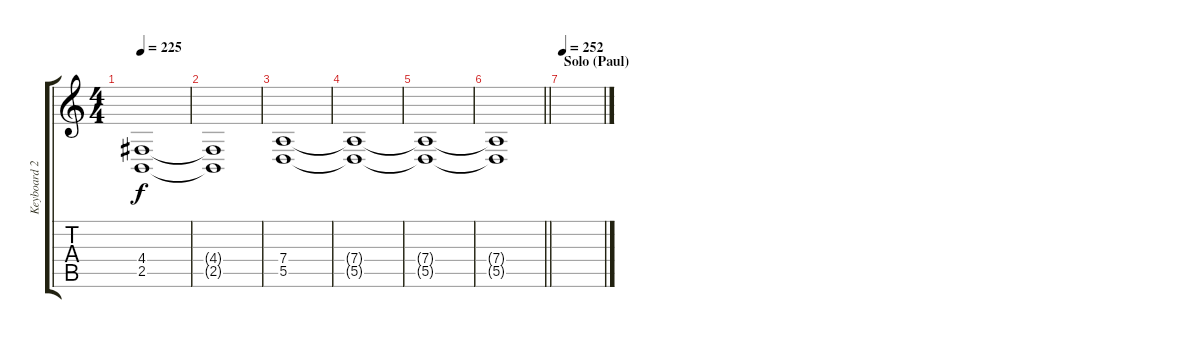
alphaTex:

\track ("Keyboard 2" "Keyboard 2") {instrument choiraahs}
\staff {score tabs}
\tuning (E4 B3 G3 D3 A2 E2) {hide}
\ts (4 4)
\tempo 225
\clef g2
\ks c
(4.4{t} 2.5{t}).1{dy f} |
(4.4{t} 2.5{t}).1 |
(7.4 5.5).1 |
(7.4{t} 5.5{t}).1 |
(7.4{t} 5.5{t}).1 |
\barLineRight lightlight
(7.4{t} 5.5{t}).1 |
\section ("" "Solo (Paul)")
\tempo 252
